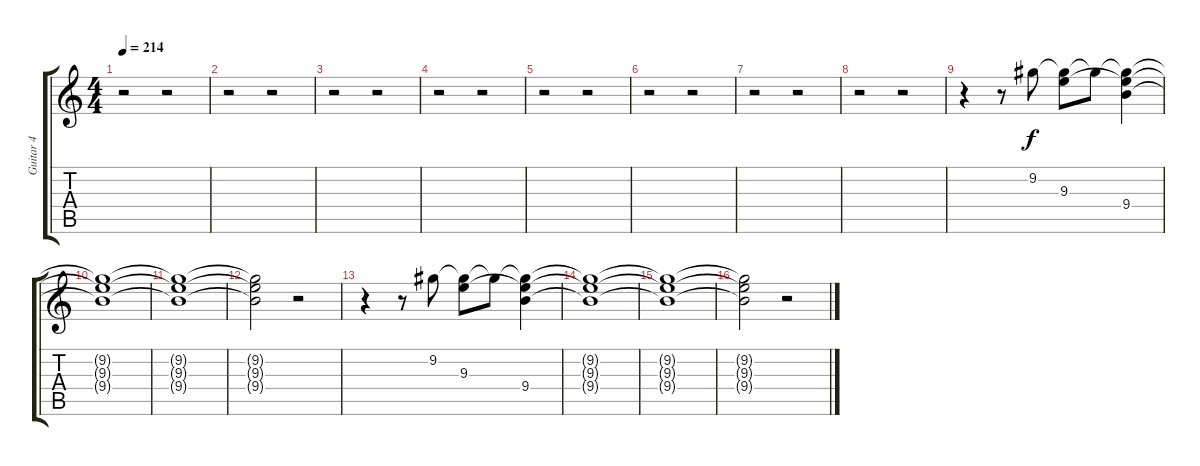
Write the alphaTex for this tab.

\track ("Guitar 4" "Guitar 4") {instrument overdrivenguitar}
\staff {score tabs}
\tuning (E4 B3 G3 D3 A2 E2) {hide}
\ts (4 4)
\tempo 214
\clef g2
\ks c
r.2{dy f} r.2 |
r.2 r.2 |
r.2 r.2 |
r.2 r.2 |
r.2 r.2 |
r.2 r.2 |
r.2 r.2 |
r.2 r.2 |
r.4{volume 10 instrument electricguitarjazz} r.8 9.2.8 (9.2{t} 9.3).8 9.2{t}.8 (9.2{t} 9.3{t} 9.4).4 |
(9.2{t} 9.3{t} 9.4{t}).1 |
(9.2{t} 9.3{t} 9.4{t}).1 |
(9.2{t} 9.3{t} 9.4{t}).2 r.2 |
r.4{volume 10 instrument electricguitarjazz} r.8 9.2.8 (9.2{t} 9.3).8 9.2{t}.8 (9.2{t} 9.3{t} 9.4).4 |
(9.2{t} 9.3{t} 9.4{t}).1 |
(9.2{t} 9.3{t} 9.4{t}).1 |
(9.2{t} 9.3{t} 9.4{t}).2 r.2
